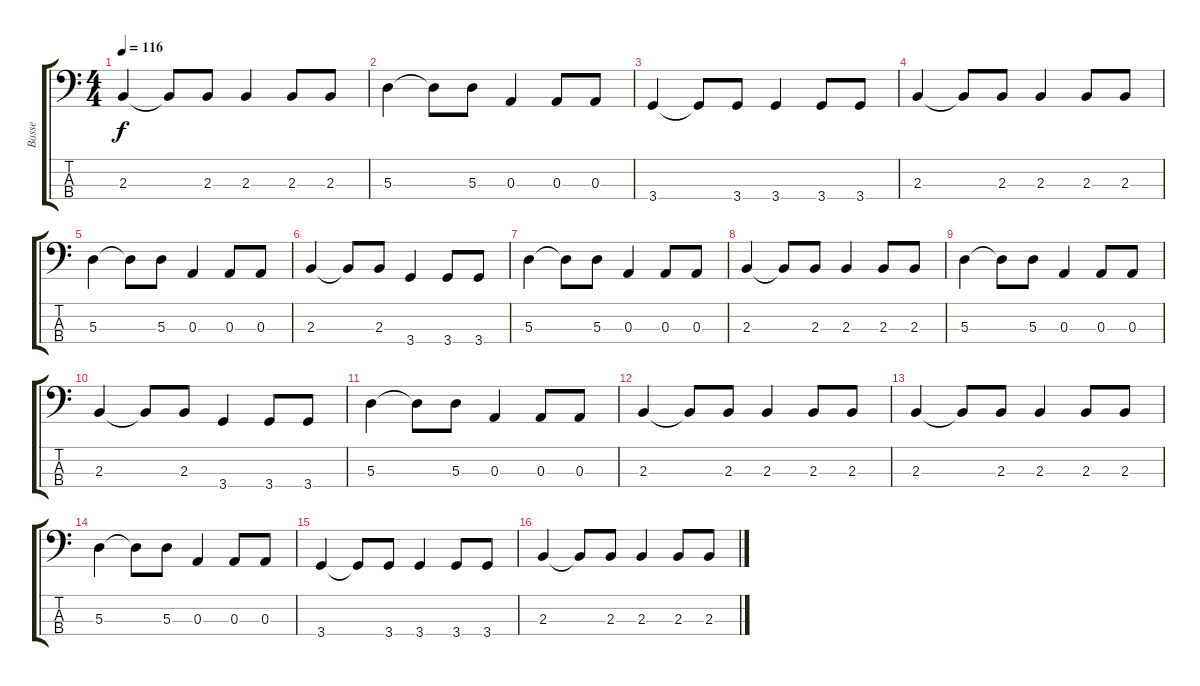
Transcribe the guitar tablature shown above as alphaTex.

\track ("Basse" "Basse") {instrument electricbassfinger}
\staff {score tabs}
\tuning (G2 D2 A1 E1) {hide}
\ts (4 4)
\tempo 116
\clef f4
\ks c
2.3.4{dy f} 2.3{t}.8 2.3.8 2.3.4 2.3.8 2.3.8 |
5.3.4 5.3{t}.8 5.3.8 0.3.4 0.3.8 0.3.8 |
3.4.4 3.4{t}.8 3.4.8 3.4.4 3.4.8 3.4.8 |
2.3.4 2.3{t}.8 2.3.8 2.3.4 2.3.8 2.3.8 |
5.3.4 5.3{t}.8 5.3.8 0.3.4 0.3.8 0.3.8 |
2.3.4 2.3{t}.8 2.3.8 3.4.4 3.4.8 3.4.8 |
5.3.4 5.3{t}.8 5.3.8 0.3.4 0.3.8 0.3.8 |
2.3.4 2.3{t}.8 2.3.8 2.3.4 2.3.8 2.3.8 |
5.3.4 5.3{t}.8 5.3.8 0.3.4 0.3.8 0.3.8 |
2.3.4 2.3{t}.8 2.3.8 3.4.4 3.4.8 3.4.8 |
5.3.4 5.3{t}.8 5.3.8 0.3.4 0.3.8 0.3.8 |
2.3.4 2.3{t}.8 2.3.8 2.3.4 2.3.8 2.3.8 |
2.3.4 2.3{t}.8 2.3.8 2.3.4 2.3.8 2.3.8 |
5.3.4 5.3{t}.8 5.3.8 0.3.4 0.3.8 0.3.8 |
3.4.4 3.4{t}.8 3.4.8 3.4.4 3.4.8 3.4.8 |
2.3.4 2.3{t}.8 2.3.8 2.3.4 2.3.8 2.3.8
